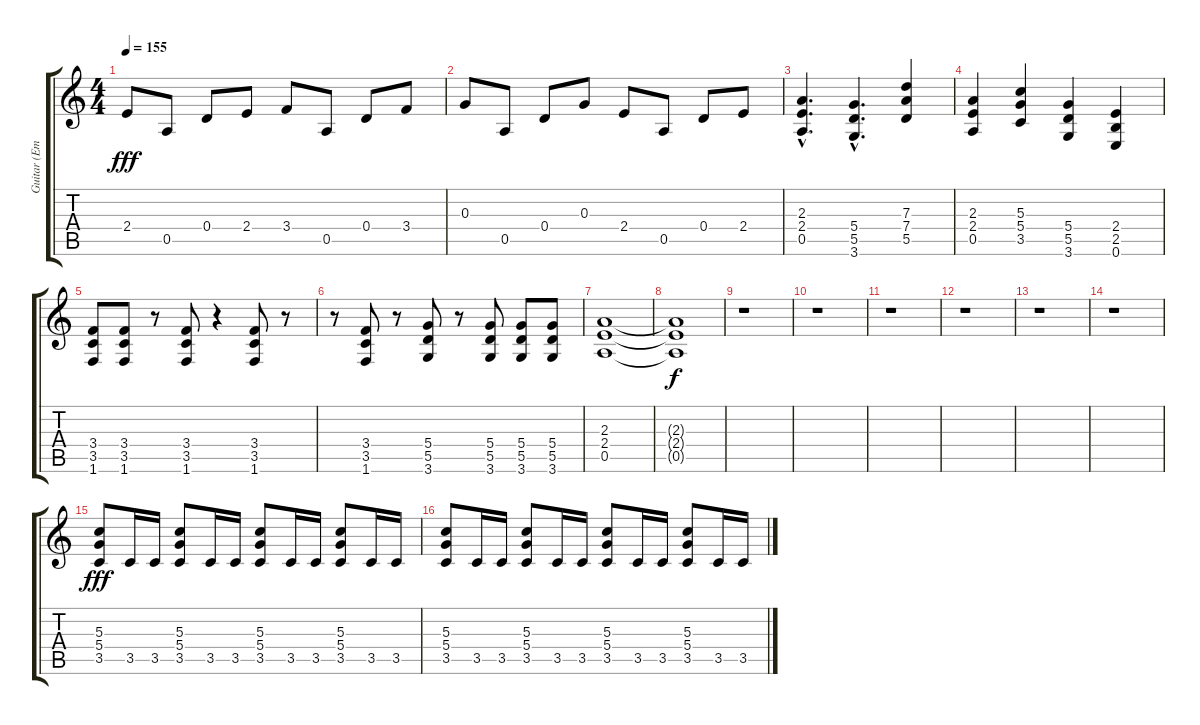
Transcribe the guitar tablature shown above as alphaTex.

\track ("Guitar (Emppu)" "Guitar (Em") {instrument distortionguitar}
\staff {score tabs}
\tuning (E4 B3 G3 D3 A2 E2) {hide}
\ts (4 4)
\tempo 155
\clef g2
\ks c
2.4.8{dy fff} 0.5.8 0.4.8 2.4.8 3.4.8 0.5.8 0.4.8 3.4.8 |
0.3.8 0.5.8 0.4.8 0.3.8 2.4.8 0.5.8 0.4.8 2.4.8 |
(2.3{hac} 2.4{hac} 0.5{hac}).4{d} (5.4{hac} 5.5{hac} 3.6{hac}).4{d} (7.3 7.4 5.5).4 |
(2.3 2.4 0.5).4 (5.3 5.4 3.5).4 (5.4 5.5 3.6).4 (2.4 2.5 0.6).4 |
(3.4 3.5 1.6).8 (3.4 3.5 1.6).8 r.8 (3.4 3.5 1.6).8 r.4 (3.4 3.5 1.6).8 r.8 |
r.8 (3.4 3.5 1.6).8 r.8 (5.4 5.5 3.6).8 r.8 (5.4 5.5 3.6).8 (5.4 5.5 3.6).8 (5.4 5.5 3.6).8 |
(2.3 2.4 0.5).1{volume 12} |
(2.3{t} 2.4{t} 0.5{t}).1{dy f} |
r.1 |
r.1 |
r.1 |
r.1 |
r.1 |
r.1 |
(5.3 5.4 3.5).8{dy fff volume 12} 3.5.16 3.5.16 (5.3 5.4 3.5).8 3.5.16 3.5.16 (5.3 5.4 3.5).8 3.5.16 3.5.16 (5.3 5.4 3.5).8 3.5.16 3.5.16 |
(5.3 5.4 3.5).8 3.5.16 3.5.16 (5.3 5.4 3.5).8 3.5.16 3.5.16 (5.3 5.4 3.5).8 3.5.16 3.5.16 (5.3 5.4 3.5).8 3.5.16 3.5.16
